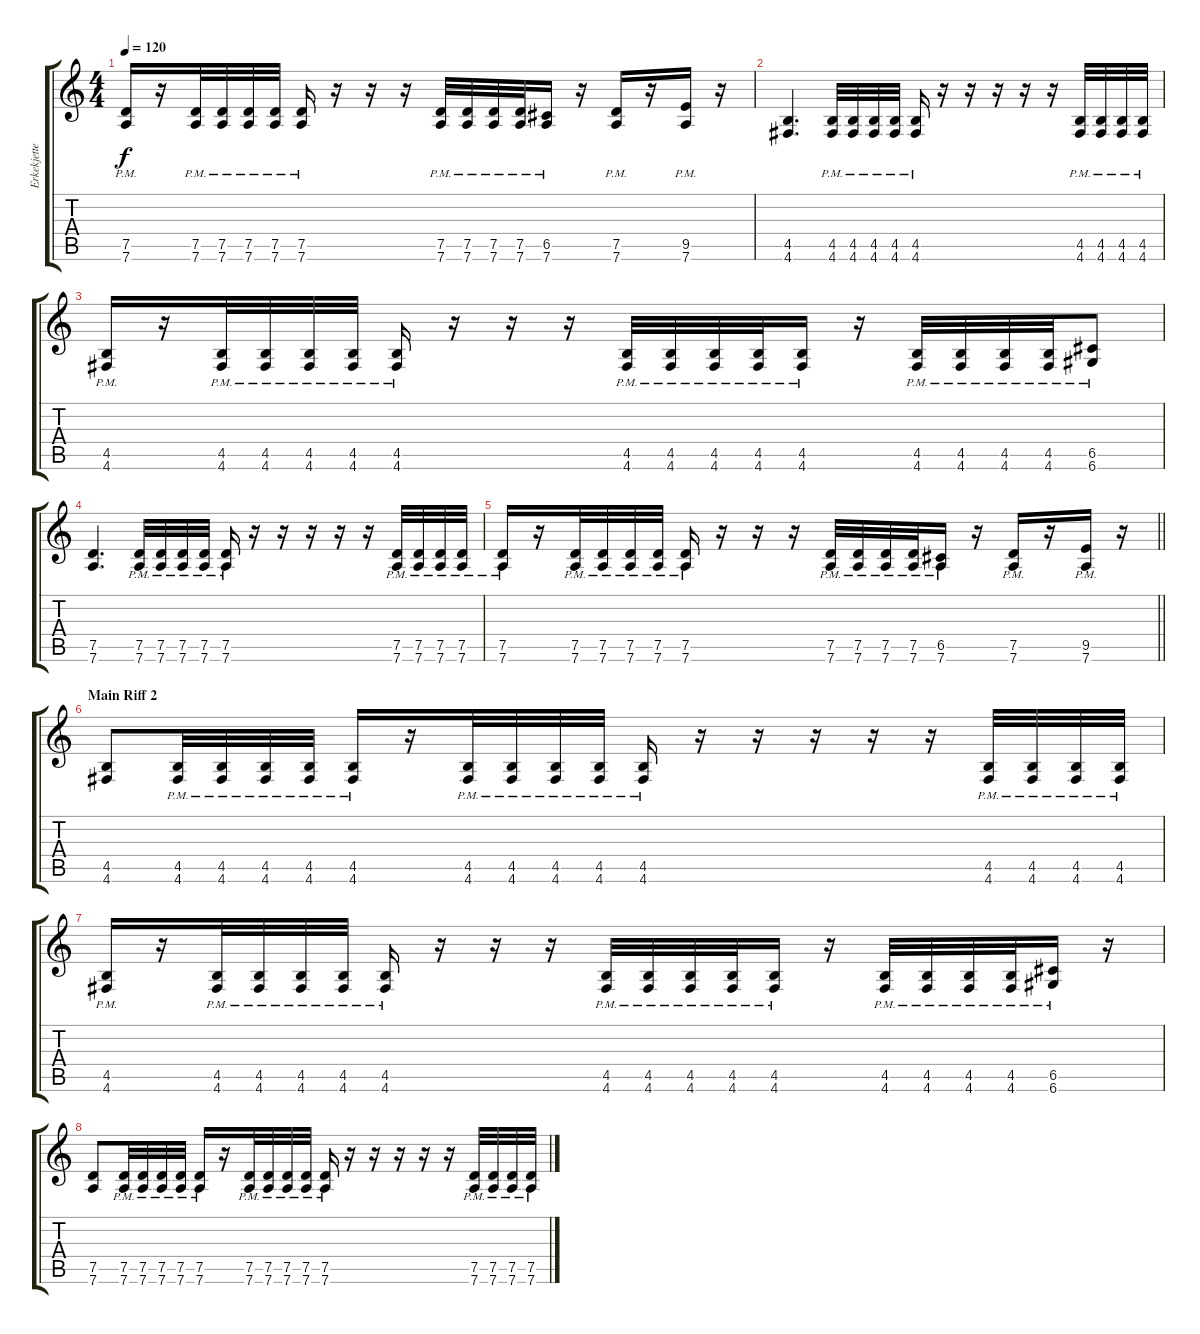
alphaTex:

\track ("Erkekjetter Silenoz - Rhythm Guitar" "Erkekjette") {instrument distortionguitar}
\staff {score tabs}
\tuning (D4 A3 F3 C3 G2 D2) {hide}
\ts (4 4)
\tempo 120
\clef g2
\ks c
(7.5{pm} 7.6{pm}).16{dy f} r.16 (7.5{pm} 7.6{pm}).32 (7.5{pm} 7.6{pm}).32 (7.5{pm} 7.6{pm}).32 (7.5{pm} 7.6{pm}).32 (7.5{pm} 7.6{pm}).16 r.16 r.16 r.16 (7.5{pm} 7.6{pm}).32 (7.5{pm} 7.6{pm}).32 (7.5{pm} 7.6{pm}).32 (7.5{pm} 7.6{pm}).32 (6.5{pm} 7.6{pm}).16 r.16 (7.5{pm} 7.6{pm}).16 r.16 (9.5{pm} 7.6{pm}).16 r.16 |
(4.5 4.6).4{d} (4.5{pm} 4.6{pm}).32 (4.5{pm} 4.6{pm}).32 (4.5{pm} 4.6{pm}).32 (4.5{pm} 4.6{pm}).32 (4.5{pm} 4.6{pm}).16 r.16 r.16 r.16 r.16 r.16 (4.5{pm} 4.6{pm}).32 (4.5{pm} 4.6{pm}).32 (4.5{pm} 4.6{pm}).32 (4.5{pm} 4.6{pm}).32 |
(4.5{pm} 4.6{pm}).16 r.16 (4.5{pm} 4.6{pm}).32 (4.5{pm} 4.6{pm}).32 (4.5{pm} 4.6{pm}).32 (4.5{pm} 4.6{pm}).32 (4.5{pm} 4.6{pm}).16 r.16 r.16 r.16 (4.5{pm} 4.6{pm}).32 (4.5{pm} 4.6{pm}).32 (4.5{pm} 4.6{pm}).32 (4.5{pm} 4.6{pm}).32 (4.5{pm} 4.6{pm}).16 r.16 (4.5{pm} 4.6{pm}).32 (4.5{pm} 4.6{pm}).32 (4.5{pm} 4.6{pm}).32 (4.5{pm} 4.6{pm}).32 (6.5{pm} 6.6{pm}).8 |
(7.5 7.6).4{d} (7.5{pm} 7.6{pm}).32 (7.5{pm} 7.6{pm}).32 (7.5{pm} 7.6{pm}).32 (7.5{pm} 7.6{pm}).32 (7.5{pm} 7.6{pm}).16 r.16 r.16 r.16 r.16 r.16 (7.5{pm} 7.6{pm}).32 (7.5{pm} 7.6{pm}).32 (7.5{pm} 7.6{pm}).32 (7.5{pm} 7.6{pm}).32 |
\barLineRight lightlight
(7.5{pm} 7.6{pm}).16 r.16 (7.5{pm} 7.6{pm}).32 (7.5{pm} 7.6{pm}).32 (7.5{pm} 7.6{pm}).32 (7.5{pm} 7.6{pm}).32 (7.5{pm} 7.6{pm}).16 r.16 r.16 r.16 (7.5{pm} 7.6{pm}).32 (7.5{pm} 7.6{pm}).32 (7.5{pm} 7.6{pm}).32 (7.5{pm} 7.6{pm}).32 (6.5{pm} 7.6{pm}).16 r.16 (7.5{pm} 7.6{pm}).16 r.16 (9.5{pm} 7.6{pm}).16 r.16 |
\section ("" "Main Riff 2")
(4.5 4.6).8 (4.5{pm} 4.6{pm}).32 (4.5{pm} 4.6{pm}).32 (4.5{pm} 4.6{pm}).32 (4.5{pm} 4.6{pm}).32 (4.5{pm} 4.6{pm}).16 r.16 (4.5{pm} 4.6{pm}).32 (4.5{pm} 4.6{pm}).32 (4.5{pm} 4.6{pm}).32 (4.5{pm} 4.6{pm}).32 (4.5{pm} 4.6{pm}).16 r.16 r.16 r.16 r.16 r.16 (4.5{pm} 4.6{pm}).32 (4.5{pm} 4.6{pm}).32 (4.5{pm} 4.6{pm}).32 (4.5{pm} 4.6{pm}).32 |
(4.5{pm} 4.6{pm}).16 r.16 (4.5{pm} 4.6{pm}).32 (4.5{pm} 4.6{pm}).32 (4.5{pm} 4.6{pm}).32 (4.5{pm} 4.6{pm}).32 (4.5{pm} 4.6{pm}).16 r.16 r.16 r.16 (4.5{pm} 4.6{pm}).32 (4.5{pm} 4.6{pm}).32 (4.5{pm} 4.6{pm}).32 (4.5{pm} 4.6{pm}).32 (4.5{pm} 4.6{pm}).16 r.16 (4.5{pm} 4.6{pm}).32 (4.5{pm} 4.6{pm}).32 (4.5{pm} 4.6{pm}).32 (4.5{pm} 4.6{pm}).32 (6.5{pm} 6.6{pm}).16 r.16 |
(7.5 7.6).8 (7.5{pm} 7.6).32 (7.5{pm} 7.6).32 (7.5{pm} 7.6).32 (7.5{pm} 7.6).32 (7.5{pm} 7.6{pm}).16 r.16 (7.5{pm} 7.6).32 (7.5{pm} 7.6).32 (7.5{pm} 7.6).32 (7.5{pm} 7.6).32 (7.5{pm} 7.6{pm}).16 r.16 r.16 r.16 r.16 r.16 (7.5{pm} 7.6).32 (7.5{pm} 7.6).32 (7.5{pm} 7.6).32 (7.5{pm} 7.6).32
